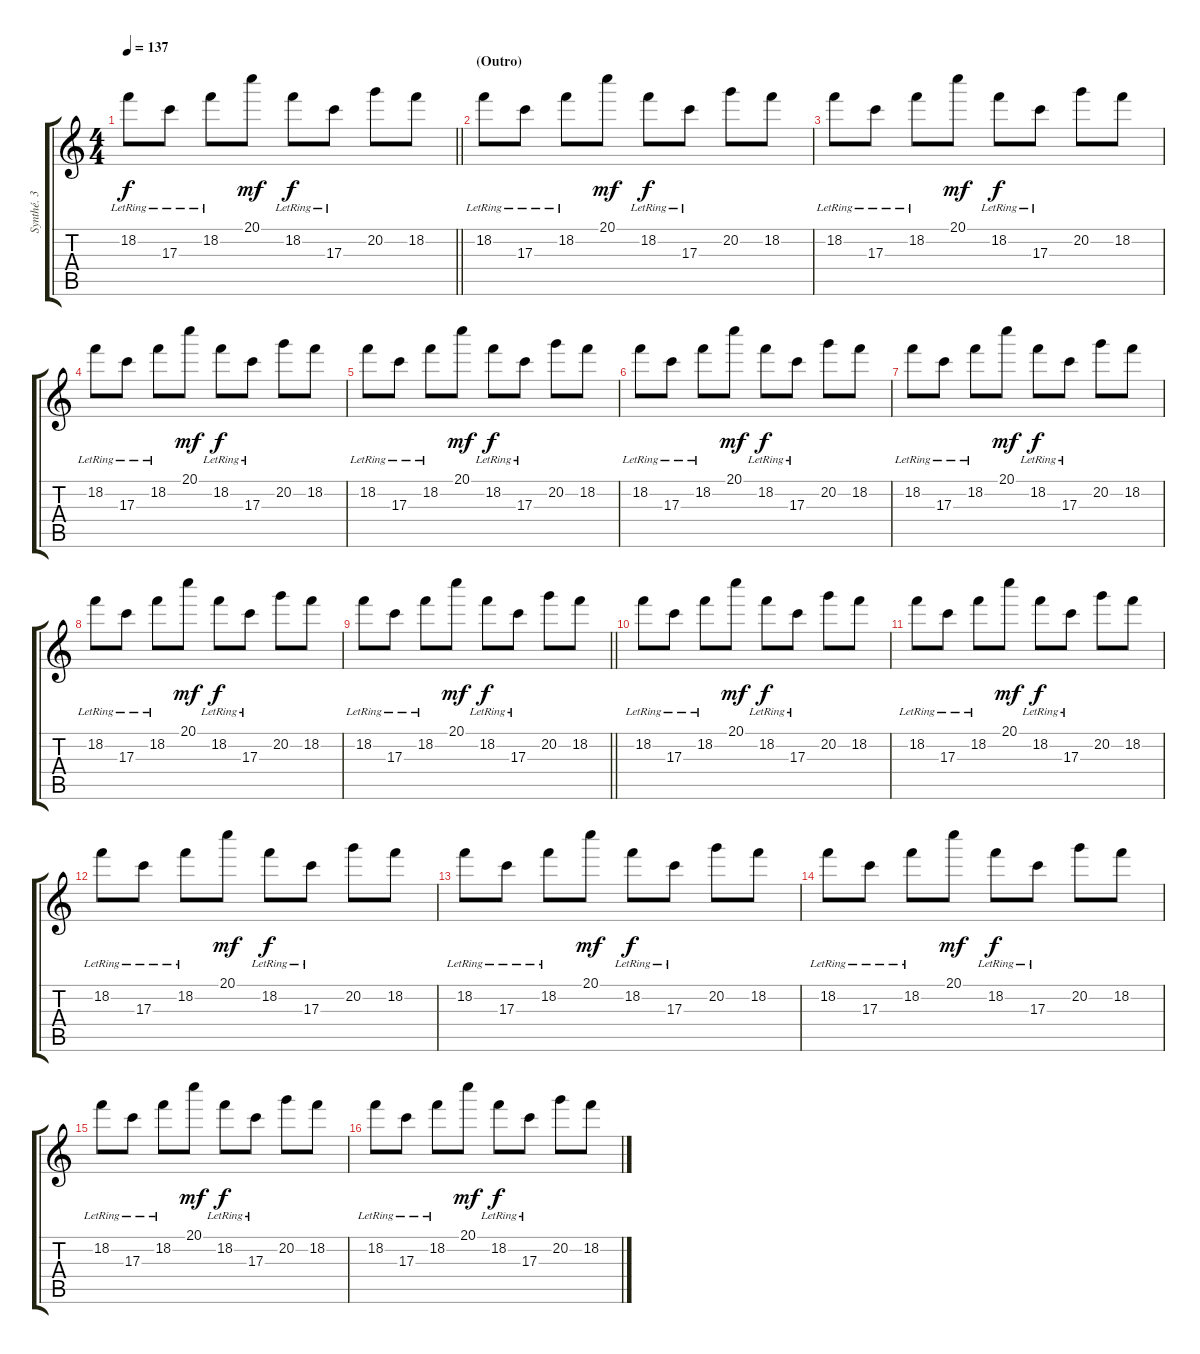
\track ("Synthé. 3" "Synthé. 3") {instrument electricguitarjazz}
\staff {score tabs}
\tuning (E4 B3 G3 D3 A2 E2) {hide}
\ts (4 4)
\tempo 137
\clef g2
\barLineRight lightlight
\ks c
18.2{lr}.8{dy f} 17.3{lr}.8 18.2{lr}.8 20.1.8{dy mf} 18.2{lr}.8{dy f} 17.3{lr}.8 20.2.8 18.2.8 |
\section ("" "(Outro)")
18.2{lr}.8 17.3{lr}.8 18.2{lr}.8 20.1.8{dy mf} 18.2{lr}.8{dy f} 17.3{lr}.8 20.2.8 18.2.8 |
18.2{lr}.8 17.3{lr}.8 18.2{lr}.8 20.1.8{dy mf} 18.2{lr}.8{dy f} 17.3{lr}.8 20.2.8 18.2.8 |
18.2{lr}.8 17.3{lr}.8 18.2{lr}.8 20.1.8{dy mf} 18.2{lr}.8{dy f} 17.3{lr}.8 20.2.8 18.2.8 |
18.2{lr}.8 17.3{lr}.8 18.2{lr}.8 20.1.8{dy mf} 18.2{lr}.8{dy f} 17.3{lr}.8 20.2.8 18.2.8 |
18.2{lr}.8 17.3{lr}.8 18.2{lr}.8 20.1.8{dy mf} 18.2{lr}.8{dy f} 17.3{lr}.8 20.2.8 18.2.8 |
18.2{lr}.8 17.3{lr}.8 18.2{lr}.8 20.1.8{dy mf} 18.2{lr}.8{dy f} 17.3{lr}.8 20.2.8 18.2.8 |
18.2{lr}.8 17.3{lr}.8 18.2{lr}.8 20.1.8{dy mf} 18.2{lr}.8{dy f} 17.3{lr}.8 20.2.8 18.2.8 |
\barLineRight lightlight
18.2{lr}.8 17.3{lr}.8 18.2{lr}.8 20.1.8{dy mf} 18.2{lr}.8{dy f} 17.3{lr}.8 20.2.8 18.2.8 |
18.2{lr}.8 17.3{lr}.8 18.2{lr}.8 20.1.8{dy mf} 18.2{lr}.8{dy f} 17.3{lr}.8 20.2.8 18.2.8 |
18.2{lr}.8 17.3{lr}.8 18.2{lr}.8 20.1.8{dy mf} 18.2{lr}.8{dy f} 17.3{lr}.8 20.2.8 18.2.8 |
18.2{lr}.8 17.3{lr}.8 18.2{lr}.8 20.1.8{dy mf} 18.2{lr}.8{dy f} 17.3{lr}.8 20.2.8 18.2.8 |
18.2{lr}.8 17.3{lr}.8 18.2{lr}.8 20.1.8{dy mf} 18.2{lr}.8{dy f} 17.3{lr}.8 20.2.8 18.2.8 |
18.2{lr}.8 17.3{lr}.8 18.2{lr}.8 20.1.8{dy mf} 18.2{lr}.8{dy f} 17.3{lr}.8 20.2.8 18.2.8 |
18.2{lr}.8 17.3{lr}.8 18.2{lr}.8 20.1.8{dy mf} 18.2{lr}.8{dy f} 17.3{lr}.8 20.2.8 18.2.8 |
18.2{lr}.8 17.3{lr}.8 18.2{lr}.8 20.1.8{dy mf} 18.2{lr}.8{dy f} 17.3{lr}.8 20.2.8 18.2.8
